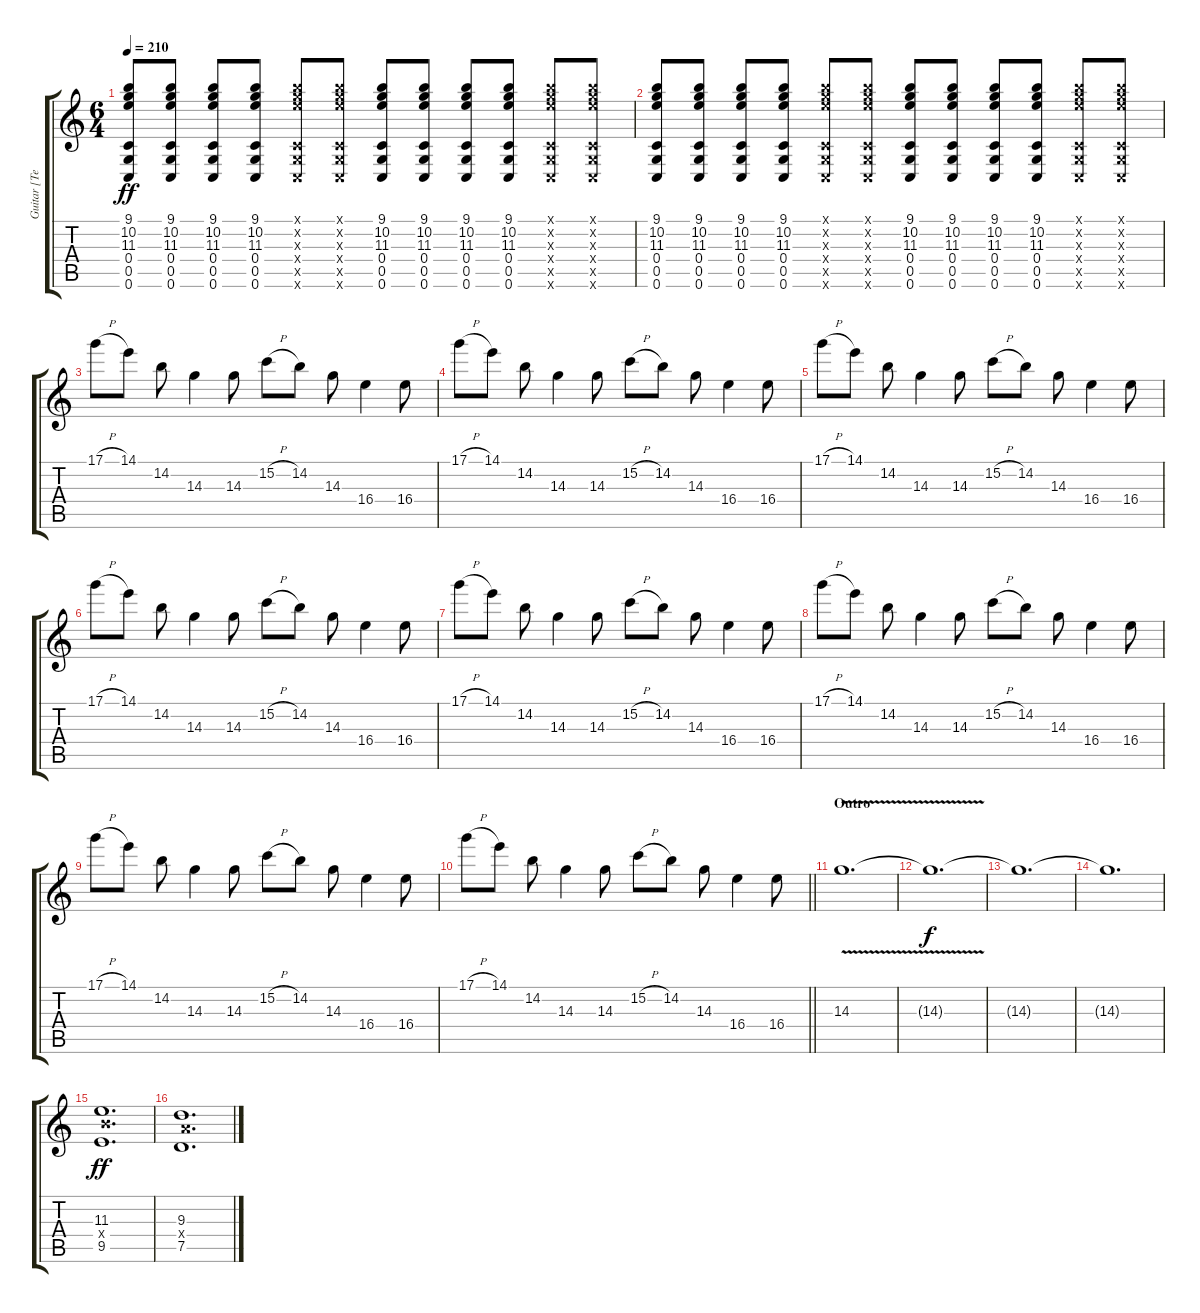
\track ("Guitar [Teppei]" "Guitar [Te") {instrument distortionguitar}
\staff {score tabs}
\tuning (D4 A3 F3 C3 G2 C2) {hide}
\ts (6 4)
\tempo 210
\clef g2
\ks c
(9.1 10.2 11.3 0.4 0.5 0.6).8{dy ff} (9.1 10.2 11.3 0.4 0.5 0.6).8 (9.1 10.2 11.3 0.4 0.5 0.6).8 (9.1 10.2 11.3 0.4 0.5 0.6).8 (9.1{x} 10.2{x} 11.3{x} 0.4{x} 0.5{x} 0.6{x}).8 (9.1{x} 10.2{x} 11.3{x} 0.4{x} 0.5{x} 0.6{x}).8 (9.1 10.2 11.3 0.4 0.5 0.6).8 (9.1 10.2 11.3 0.4 0.5 0.6).8 (9.1 10.2 11.3 0.4 0.5 0.6).8 (9.1 10.2 11.3 0.4 0.5 0.6).8 (9.1{x} 10.2{x} 11.3{x} 0.4{x} 0.5{x} 0.6{x}).8 (9.1{x} 10.2{x} 11.3{x} 0.4{x} 0.5{x} 0.6{x}).8 |
(9.1 10.2 11.3 0.4 0.5 0.6).8 (9.1 10.2 11.3 0.4 0.5 0.6).8 (9.1 10.2 11.3 0.4 0.5 0.6).8 (9.1 10.2 11.3 0.4 0.5 0.6).8 (9.1{x} 10.2{x} 11.3{x} 0.4{x} 0.5{x} 0.6{x}).8 (9.1{x} 10.2{x} 11.3{x} 0.4{x} 0.5{x} 0.6{x}).8 (9.1 10.2 11.3 0.4 0.5 0.6).8 (9.1 10.2 11.3 0.4 0.5 0.6).8 (9.1 10.2 11.3 0.4 0.5 0.6).8 (9.1 10.2 11.3 0.4 0.5 0.6).8 (9.1{x} 10.2{x} 11.3{x} 0.4{x} 0.5{x} 0.6{x}).8 (9.1{x} 10.2{x} 11.3{x} 0.4{x} 0.5{x} 0.6{x}).8 |
17.1{h}.8 14.1.8 14.2.8 14.3.4 14.3.8 15.2{h}.8 14.2.8 14.3.8 16.4.4 16.4.8 |
17.1{h}.8 14.1.8 14.2.8 14.3.4 14.3.8 15.2{h}.8 14.2.8 14.3.8 16.4.4 16.4.8 |
17.1{h}.8 14.1.8 14.2.8 14.3.4 14.3.8 15.2{h}.8 14.2.8 14.3.8 16.4.4 16.4.8 |
17.1{h}.8 14.1.8 14.2.8 14.3.4 14.3.8 15.2{h}.8 14.2.8 14.3.8 16.4.4 16.4.8 |
17.1{h}.8 14.1.8 14.2.8 14.3.4 14.3.8 15.2{h}.8 14.2.8 14.3.8 16.4.4 16.4.8 |
17.1{h}.8 14.1.8 14.2.8 14.3.4 14.3.8 15.2{h}.8 14.2.8 14.3.8 16.4.4 16.4.8 |
17.1{h}.8 14.1.8 14.2.8 14.3.4 14.3.8 15.2{h}.8 14.2.8 14.3.8 16.4.4 16.4.8 |
\barLineRight lightlight
17.1{h}.8 14.1.8 14.2.8 14.3.4 14.3.8 15.2{h}.8 14.2.8 14.3.8 16.4.4 16.4.8 |
\section ("" "Outro")
14.3{v}.1{d} |
14.3{t}.1{d dy f} |
14.3{t}.1{d} |
14.3{t}.1{d} |
(11.3 11.4{x} 9.5).1{d dy ff} |
(9.3 9.4{x} 7.5).1{d}
